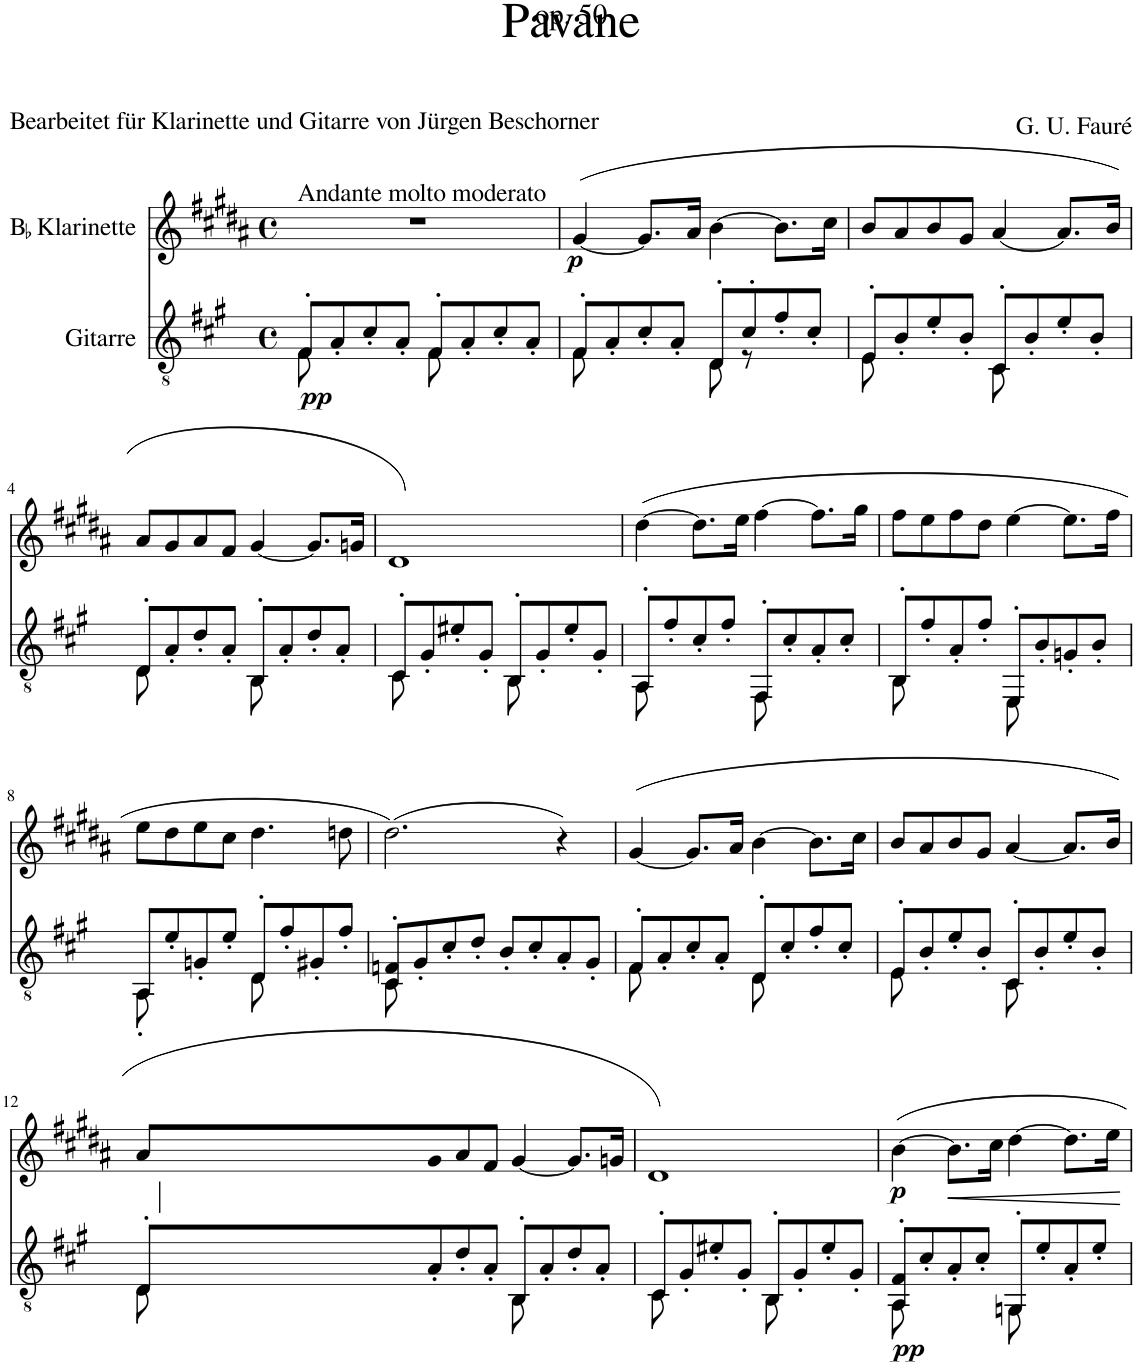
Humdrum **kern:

**kern	**dynam	**kern	**dynam
*part2	*part2	*part1	*part1
*staff2	*staff2	*staff1	*staff1
*I"Gitarre	*	*I"BaccidentalFlat Klarinette	*
*clefGv2	*	*clefG2	*
*	*	*Trd1c2	*
*k[f#c#g#]	*	*k[f#c#g#d#a#]	*
*M4/4	*	*M4/4	*
*met(c)	*	*met(c)	*
=1	=1	=1	=1
*^	*	*	*
!	!	!	!LO:TX:a:t=Andante molto moderato	!
!	!	!LO:DY:b	!	!
8F#'/L	8F#\	pp	1r	.
8A'/	4.ryy	.	.	.
8c#'/	.	.	.	.
8A'/J	.	.	.	.
8F#'/L	8F#\	.	.	.
8A'/	4.ryy	.	.	.
8c#'/	.	.	.	.
8A'/J	.	.	.	.
=2	=2	=2	=2	=2
!	!	!	!	!LO:DY:b
8F#'/L	8F#\	.	([4g#/	p
8A'/	4.ryy	.	.	.
8c#'/	.	.	8.g#/L]	.
8A'/J	.	.	.	.
.	.	.	16a#/Jk	.
8D'/L	8D\	.	[4b\	.
8c#'/	8r	.	.	.
8f#'/	4ryy	.	8.b\L]	.
8c#'/J	.	.	.	.
.	.	.	16cc#\Jk	.
=3	=3	=3	=3	=3
8E'/L	8E\	.	8b/L	.
8B'/	4.ryy	.	8a#/	.
8e'/	.	.	8b/	.
8B'/J	.	.	8g#/J	.
8C#'/L	8C#\	.	[4a#/	.
8B'/	4.ryy	.	.	.
8e'/	.	.	8.a#/L]	.
8B'/J	.	.	.	.
.	.	.	16b/Jk	.
!!LO:LB:g=z
=4	=4	=4	=4	=4
8D'/L	8D\	.	8a#/L	.
8A'/	4.ryy	.	8g#/	.
8d'/	.	.	8a#/	.
8A'/J	.	.	8f#/J	.
8BB'/L	8BB\	.	[4g#/	.
8A'/	4.ryy	.	.	.
8d'/	.	.	8.g#/L]	.
8A'/J	.	.	.	.
.	.	.	16gn/Jk	.
=5	=5	=5	=5	=5
8C#'/L	8C#\	.	1d#)	.
8G#'/	4.ryy	.	.	.
8e#X'/	.	.	.	.
8G#'/J	.	.	.	.
8BB'/L	8BB\	.	.	.
8G#'/	4.ryy	.	.	.
8e#'/	.	.	.	.
8G#'/J	.	.	.	.
=6	=6	=6	=6	=6
8AA'/L	8AA\	.	([4dd#\	.
8f#'/	4.ryy	.	.	.
8c#'/	.	.	8.dd#\L]	.
8f#'/J	.	.	.	.
.	.	.	16ee\Jk	.
8FF#'/L	8FF#\	.	[4ff#\	.
8c#'/	4.ryy	.	.	.
8A'/	.	.	8.ff#\L]	.
8c#'/J	.	.	.	.
.	.	.	16gg#\Jk	.
=7	=7	=7	=7	=7
8BB'/L	8BB\	.	8ff#\L	.
8f#'/	4.ryy	.	8ee\	.
8A'/	.	.	8ff#\	.
8f#'/J	.	.	8dd#\J	.
8EE'/L	8EE\	.	[4ee\	.
8B'/	4.ryy	.	.	.
8Gn'/	.	.	8.ee\L]	.
8B'/J	.	.	.	.
.	.	.	16ff#\Jk	.
!!LO:LB:g=z
=8	=8	=8	=8	=8
8AA/L	8AA'\	.	8ee\L	.
8e'/	4.ryy	.	8dd#\	.
8Gn'/	.	.	8ee\	.
8e'/J	.	.	8cc#\J	.
8D'/L	8D\	.	4.dd#\	.
8f#'/	4.ryy	.	.	.
8G#X'/	.	.	.	.
8f#'/J	.	.	8ddn\	.
=9	=9	=9	=9	=9
8C#/' 8Fn/'L	8C#\	.	(2.dd#\)	.
8G#'/	2..ryy	.	.	.
8c#'/	.	.	.	.
8d'/J	.	.	.	.
8B'/L	.	.	.	.
8c#'/	.	.	.	.
8A'/	.	.	4r)	.
8G#'/J	.	.	.	.
=10	=10	=10	=10	=10
8F#'/L	8F#\	.	([4g#/	.
8A'/	4.ryy	.	.	.
8c#'/	.	.	8.g#/L]	.
8A'/J	.	.	.	.
.	.	.	16a#/Jk	.
8D'/L	8D\	.	[4b\	.
8c#'/	4.ryy	.	.	.
8f#'/	.	.	8.b\L]	.
8c#'/J	.	.	.	.
.	.	.	16cc#\Jk	.
=11	=11	=11	=11	=11
8E'/L	8E\	.	8b/L	.
8B'/	4.ryy	.	8a#/	.
8e'/	.	.	8b/	.
8B'/J	.	.	8g#/J	.
8C#'/L	8C#\	.	[4a#/	.
8B'/	4.ryy	.	.	.
8e'/	.	.	8.a#/L]	.
8B'/J	.	.	.	.
.	.	.	16b/Jk	.
!!LO:LB:g=z
=12	=12	=12	=12	=12
8D'/L	8D\	.	8a#/L	.
8A'/	4.ryy	.	8g#/	.
8d'/	.	.	8a#/	.
8A'/J	.	.	8f#/J	.
8BB'/L	8BB\	.	[4g#/	.
8A'/	4.ryy	.	.	.
8d'/	.	.	8.g#/L]	.
8A'/J	.	.	.	.
.	.	.	16gn/Jk	.
=13	=13	=13	=13	=13
8C#'/L	8C#\	.	1d#)	.
8G#'/	4.ryy	.	.	.
8e#X'/	.	.	.	.
8G#'/J	.	.	.	.
8BB'/L	8BB\	.	.	.
8G#'/	4.ryy	.	.	.
8e#'/	.	.	.	.
8G#'/J	.	.	.	.
=14	=14	=14	=14	=14
!	!	!LO:DY:b	!	!LO:DY:b
8AA/' 8F#/'L	8AA\	pp	[4b\	p
8c#'/	4.ryy	.	.	.
!	!	!	!	!LO:HP:b
8A'/	.	.	8.b\L]	<
8c#'/J	.	.	.	.
.	.	.	16cc#\Jk	.
8GGn'/L	8GG\	.	[4dd#\	.
8e'/	4.ryy	.	.	.
8A'/	.	.	8.dd#\L]	.
8e'/J	.	.	.	.
.	.	.	16ee\Jk	.
*v	*v	*	*	*
.	.	.	[
=	=	=	=
*-	*-	*-	*-
